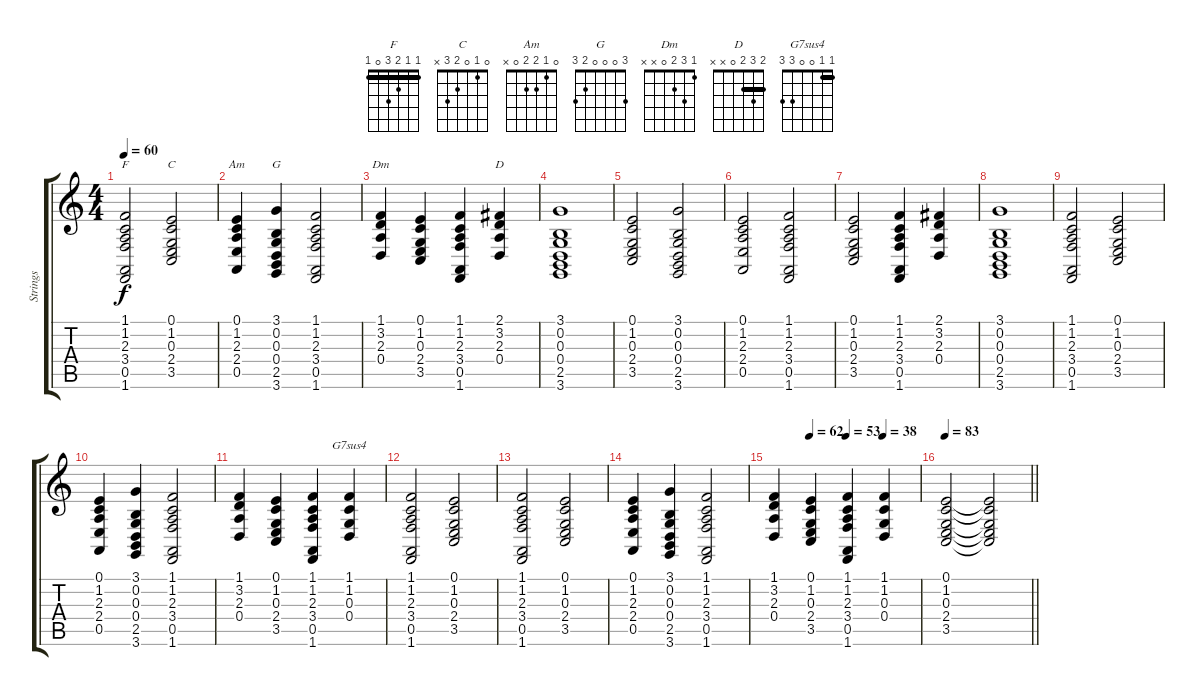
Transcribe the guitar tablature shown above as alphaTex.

\track ("Strings" "Strings") {instrument stringensemble1}
\staff {score tabs}
\tuning (E4 B3 G3 D3 A2 E2) {hide}
\chord ("F" 1 1 2 3 0 1) {barre 1}
\chord ("C" 0 1 0 2 3 x)
\chord ("Am" 0 1 2 2 0 x)
\chord ("G" 3 0 0 0 2 3)
\chord ("Dm" 1 3 2 0 x x)
\chord ("D" 2 3 2 0 x x) {barre 2}
\chord ("G7sus4" 1 1 0 0 3 3) {barre 1}
\ts (4 4)
\tempo 60
\clef g2
\ks c
(1.1 1.2 2.3 3.4 0.5 1.6).2{ch "F" dy f} (0.1 1.2 0.3 2.4 3.5).2{ch "C"} |
(0.1 1.2 2.3 2.4 0.5).4{ch "Am"} (3.1 0.2 0.3 0.4 2.5 3.6).4{ch "G"} (1.1 1.2 2.3 3.4 0.5 1.6).2 |
(1.1 3.2 2.3 0.4).4{ch "Dm"} (0.1 1.2 0.3 2.4 3.5).4 (1.1 1.2 2.3 3.4 0.5 1.6).4 (2.1 3.2 2.3 0.4).4{ch "D"} |
(3.1 0.2 0.3 0.4 2.5 3.6).1 |
(0.1 1.2 0.3 2.4 3.5).2 (3.1 0.2 0.3 0.4 2.5 3.6).2 |
(0.1 1.2 2.3 2.4 0.5).2 (1.1 1.2 2.3 3.4 0.5 1.6).2 |
(0.1 1.2 0.3 2.4 3.5).2 (1.1 1.2 2.3 3.4 0.5 1.6).4 (2.1 3.2 2.3 0.4).4 |
(3.1 0.2 0.3 0.4 2.5 3.6).1 |
(1.1 1.2 2.3 3.4 0.5 1.6).2 (0.1 1.2 0.3 2.4 3.5).2 |
(0.1 1.2 2.3 2.4 0.5).4 (3.1 0.2 0.3 0.4 2.5 3.6).4 (1.1 1.2 2.3 3.4 0.5 1.6).2 |
(1.1 3.2 2.3 0.4).4 (0.1 1.2 0.3 2.4 3.5).4 (1.1 1.2 2.3 3.4 0.5 1.6).4 (1.1 1.2 0.3 0.4).4{ch "G7sus4"} |
(1.1 1.2 2.3 3.4 0.5 1.6).2 (0.1 1.2 0.3 2.4 3.5).2 |
(1.1 1.2 2.3 3.4 0.5 1.6).2 (0.1 1.2 0.3 2.4 3.5).2 |
(0.1 1.2 2.3 2.4 0.5).4 (3.1 0.2 0.3 0.4 2.5 3.6).4 (1.1 1.2 2.3 3.4 0.5 1.6).2 |
\tempo (62 0.25)
\tempo (53 0.5)
\tempo (38 0.75)
(1.1 3.2 2.3 0.4).4 (0.1 1.2 0.3 2.4 3.5).4 (1.1 1.2 2.3 3.4 0.5 1.6).4 (1.1 1.2 0.3 0.4).4 |
\tempo 83
\barLineRight lightlight
(0.1 1.2 0.3 2.4 3.5).2 (0.1{t} 1.2{t} 0.3{t} 2.4{t} 3.5{t}).2
